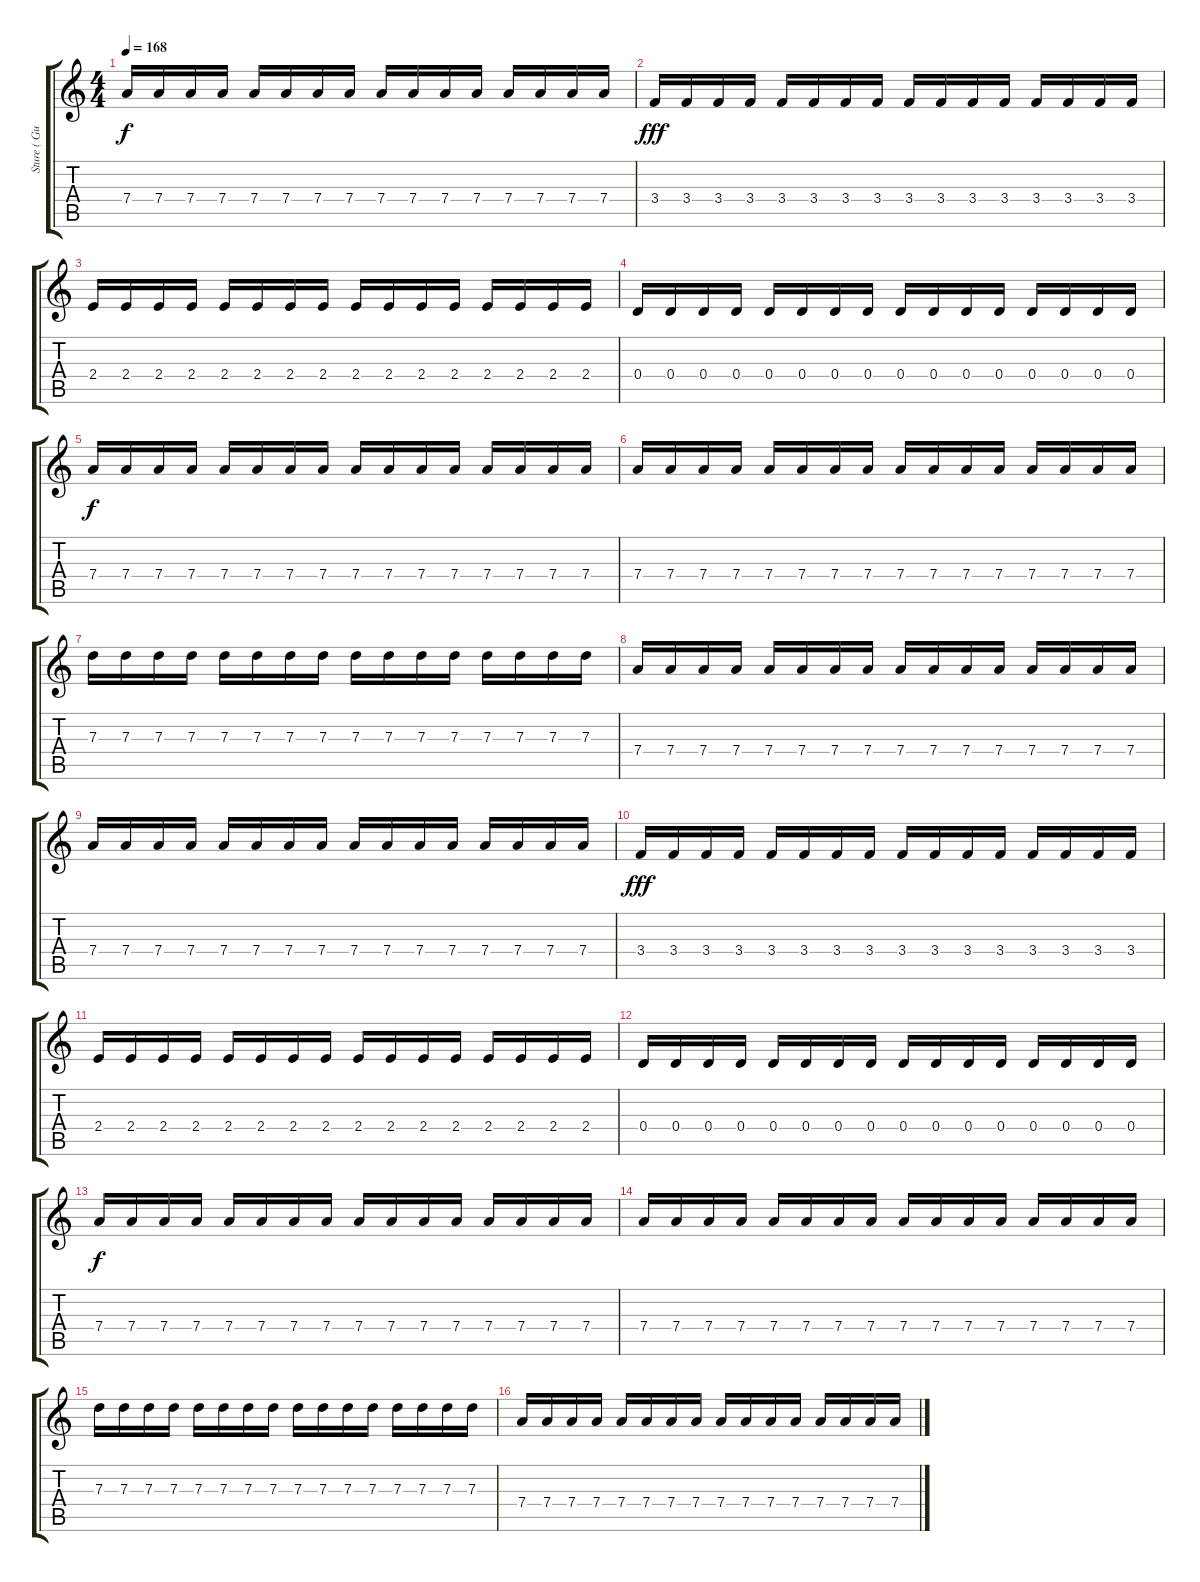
\track ("Sture ( Guitare 1 )" "Sture ( Gu") {instrument distortionguitar}
\staff {score tabs}
\tuning (E4 B3 G3 D3 A2 E2) {hide}
\ts (4 4)
\tempo 168
\clef g2
\ks c
7.4.16{dy f} 7.4.16 7.4.16 7.4.16 7.4.16 7.4.16 7.4.16 7.4.16 7.4.16 7.4.16 7.4.16 7.4.16 7.4.16 7.4.16 7.4.16 7.4.16 |
3.4.16{dy fff} 3.4.16 3.4.16 3.4.16 3.4.16 3.4.16 3.4.16 3.4.16 3.4.16 3.4.16 3.4.16 3.4.16 3.4.16 3.4.16 3.4.16 3.4.16 |
2.4.16 2.4.16 2.4.16 2.4.16 2.4.16 2.4.16 2.4.16 2.4.16 2.4.16 2.4.16 2.4.16 2.4.16 2.4.16 2.4.16 2.4.16 2.4.16 |
0.4.16 0.4.16 0.4.16 0.4.16 0.4.16 0.4.16 0.4.16 0.4.16 0.4.16 0.4.16 0.4.16 0.4.16 0.4.16 0.4.16 0.4.16 0.4.16 |
7.4.16{dy f} 7.4.16 7.4.16 7.4.16 7.4.16 7.4.16 7.4.16 7.4.16 7.4.16 7.4.16 7.4.16 7.4.16 7.4.16 7.4.16 7.4.16 7.4.16 |
7.4.16 7.4.16 7.4.16 7.4.16 7.4.16 7.4.16 7.4.16 7.4.16 7.4.16 7.4.16 7.4.16 7.4.16 7.4.16 7.4.16 7.4.16 7.4.16 |
7.3.16 7.3.16 7.3.16 7.3.16 7.3.16 7.3.16 7.3.16 7.3.16 7.3.16 7.3.16 7.3.16 7.3.16 7.3.16 7.3.16 7.3.16 7.3.16 |
7.4.16 7.4.16 7.4.16 7.4.16 7.4.16 7.4.16 7.4.16 7.4.16 7.4.16 7.4.16 7.4.16 7.4.16 7.4.16 7.4.16 7.4.16 7.4.16 |
7.4.16 7.4.16 7.4.16 7.4.16 7.4.16 7.4.16 7.4.16 7.4.16 7.4.16 7.4.16 7.4.16 7.4.16 7.4.16 7.4.16 7.4.16 7.4.16 |
3.4.16{dy fff} 3.4.16 3.4.16 3.4.16 3.4.16 3.4.16 3.4.16 3.4.16 3.4.16 3.4.16 3.4.16 3.4.16 3.4.16 3.4.16 3.4.16 3.4.16 |
2.4.16 2.4.16 2.4.16 2.4.16 2.4.16 2.4.16 2.4.16 2.4.16 2.4.16 2.4.16 2.4.16 2.4.16 2.4.16 2.4.16 2.4.16 2.4.16 |
0.4.16 0.4.16 0.4.16 0.4.16 0.4.16 0.4.16 0.4.16 0.4.16 0.4.16 0.4.16 0.4.16 0.4.16 0.4.16 0.4.16 0.4.16 0.4.16 |
7.4.16{dy f} 7.4.16 7.4.16 7.4.16 7.4.16 7.4.16 7.4.16 7.4.16 7.4.16 7.4.16 7.4.16 7.4.16 7.4.16 7.4.16 7.4.16 7.4.16 |
7.4.16 7.4.16 7.4.16 7.4.16 7.4.16 7.4.16 7.4.16 7.4.16 7.4.16 7.4.16 7.4.16 7.4.16 7.4.16 7.4.16 7.4.16 7.4.16 |
7.3.16 7.3.16 7.3.16 7.3.16 7.3.16 7.3.16 7.3.16 7.3.16 7.3.16 7.3.16 7.3.16 7.3.16 7.3.16 7.3.16 7.3.16 7.3.16 |
7.4.16 7.4.16 7.4.16 7.4.16 7.4.16 7.4.16 7.4.16 7.4.16 7.4.16 7.4.16 7.4.16 7.4.16 7.4.16 7.4.16 7.4.16 7.4.16
